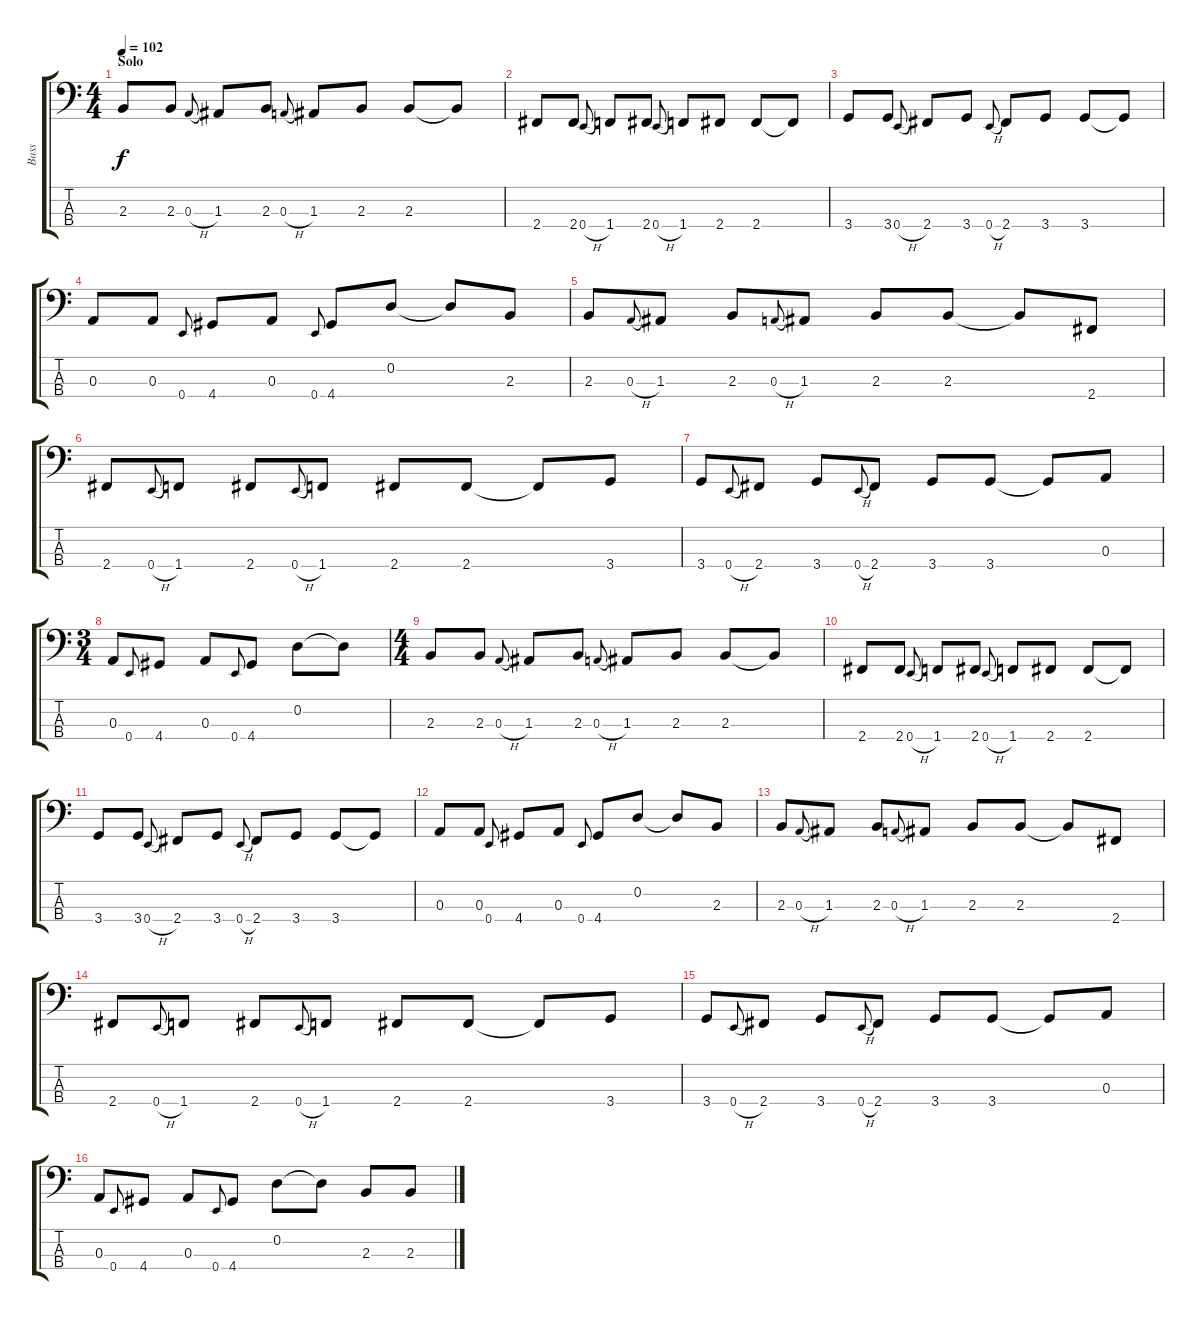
\track ("Bass" "Bass") {instrument electricbasspick}
\staff {score tabs}
\tuning (G2 D2 A1 E1) {hide}
\ts (4 4)
\section ("" "Solo")
\tempo 102
\clef f4
\ks c
2.3.8{dy f} 2.3.8 0.3{h}.8{gr onbeat} 1.3.8 2.3.8 0.3{h}.8{gr onbeat} 1.3.8 2.3.8 2.3.8 2.3{t}.8 |
2.4.8 2.4.8 0.4{h}.8{gr onbeat} 1.4.8 2.4.8 0.4{h}.8{gr onbeat} 1.4.8 2.4.8 2.4.8 2.4{t}.8 |
3.4.8 3.4.8 0.4{h}.8{gr onbeat} 2.4.8 3.4.8 0.4{h}.8{gr onbeat} 2.4.8 3.4.8 3.4.8 3.4{t}.8 |
0.3.8 0.3.8 0.4.8{gr onbeat} 4.4.8 0.3.8 0.4.8{gr onbeat} 4.4.8 0.2.8 0.2{t}.8 2.3.8 |
2.3.8 0.3{h}.8{gr onbeat} 1.3.8 2.3.8 0.3{h}.8{gr onbeat} 1.3.8 2.3.8 2.3.8 2.3{t}.8 2.4.8 |
2.4.8 0.4{h}.8{gr onbeat} 1.4.8 2.4.8 0.4{h}.8{gr onbeat} 1.4.8 2.4.8 2.4.8 2.4{t}.8 3.4.8 |
3.4.8 0.4{h}.8{gr onbeat} 2.4.8 3.4.8 0.4{h}.8{gr onbeat} 2.4.8 3.4.8 3.4.8 3.4{t}.8 0.3.8 |
\ts (3 4)
0.3.8 0.4.8{gr onbeat} 4.4.8 0.3.8 0.4.8{gr onbeat} 4.4.8 0.2.8 0.2{t}.8 |
\ts (4 4)
2.3.8 2.3.8 0.3{h}.8{gr onbeat} 1.3.8 2.3.8 0.3{h}.8{gr onbeat} 1.3.8 2.3.8 2.3.8 2.3{t}.8 |
2.4.8 2.4.8 0.4{h}.8{gr onbeat} 1.4.8 2.4.8 0.4{h}.8{gr onbeat} 1.4.8 2.4.8 2.4.8 2.4{t}.8 |
3.4.8 3.4.8 0.4{h}.8{gr onbeat} 2.4.8 3.4.8 0.4{h}.8{gr onbeat} 2.4.8 3.4.8 3.4.8 3.4{t}.8 |
0.3.8 0.3.8 0.4.8{gr onbeat} 4.4.8 0.3.8 0.4.8{gr onbeat} 4.4.8 0.2.8 0.2{t}.8 2.3.8 |
2.3.8 0.3{h}.8{gr onbeat} 1.3.8 2.3.8 0.3{h}.8{gr onbeat} 1.3.8 2.3.8 2.3.8 2.3{t}.8 2.4.8 |
2.4.8 0.4{h}.8{gr onbeat} 1.4.8 2.4.8 0.4{h}.8{gr onbeat} 1.4.8 2.4.8 2.4.8 2.4{t}.8 3.4.8 |
3.4.8 0.4{h}.8{gr onbeat} 2.4.8 3.4.8 0.4{h}.8{gr onbeat} 2.4.8 3.4.8 3.4.8 3.4{t}.8 0.3.8 |
0.3.8 0.4.8{gr onbeat} 4.4.8 0.3.8 0.4.8{gr onbeat} 4.4.8 0.2.8 0.2{t}.8 2.3.8 2.3.8
